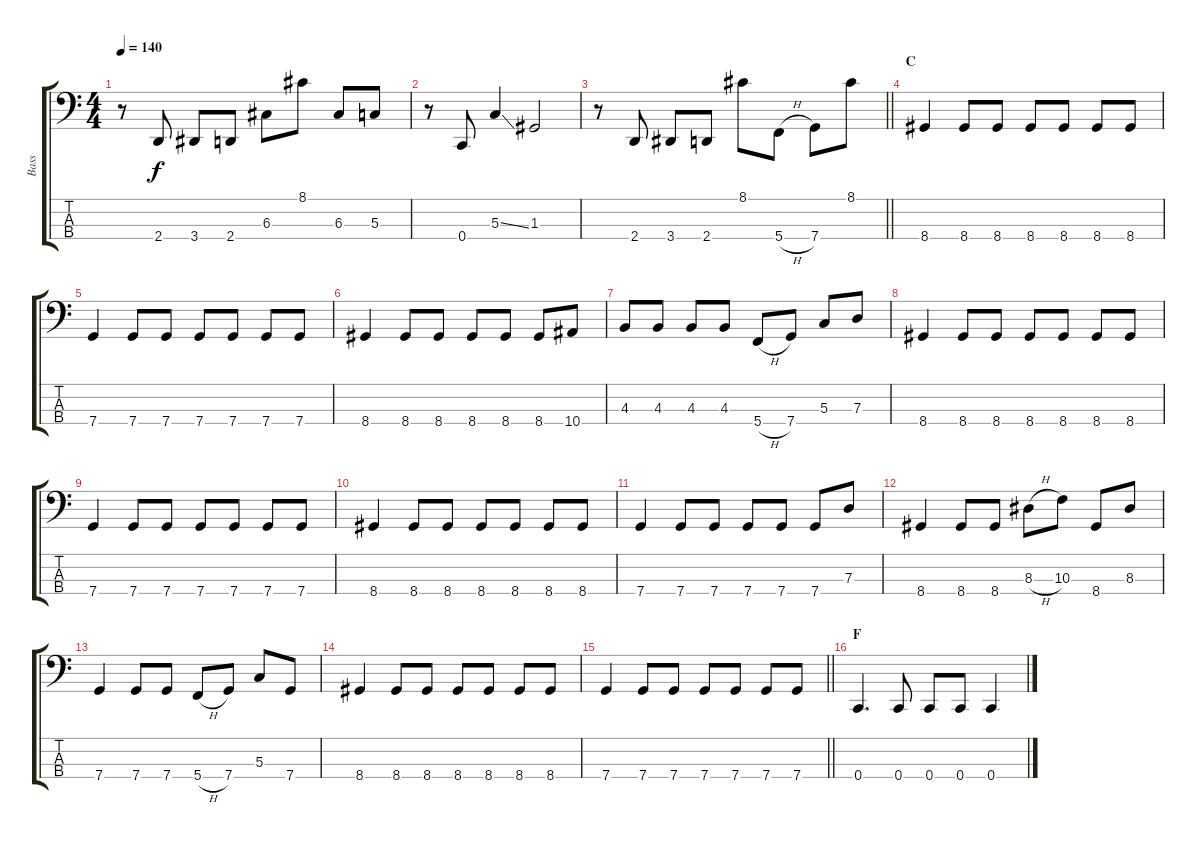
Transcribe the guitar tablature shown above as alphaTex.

\track ("Bass" "Bass") {instrument electricbasspick}
\staff {score tabs}
\tuning (F2 C2 G1 C1) {hide}
\ts (4 4)
\tempo 140
\clef f4
\ks c
r.8{dy f} 2.4.8 3.4.8 2.4.8 6.3.8 8.1.8 6.3.8 5.3.8 |
r.8 0.4.8 5.3{ss}.4 1.3.2 |
\barLineRight lightlight
r.8 2.4.8 3.4.8 2.4.8 8.1.8 5.4{h}.8 7.4.8 8.1.8 |
\section ("" "C")
8.4.4 8.4.8 8.4.8 8.4.8 8.4.8 8.4.8 8.4.8 |
7.4.4 7.4.8 7.4.8 7.4.8 7.4.8 7.4.8 7.4.8 |
8.4.4 8.4.8 8.4.8 8.4.8 8.4.8 8.4.8 10.4.8 |
4.3.8 4.3.8 4.3.8 4.3.8 5.4{h}.8 7.4.8 5.3.8 7.3.8 |
8.4.4 8.4.8 8.4.8 8.4.8 8.4.8 8.4.8 8.4.8 |
7.4.4 7.4.8 7.4.8 7.4.8 7.4.8 7.4.8 7.4.8 |
8.4.4 8.4.8 8.4.8 8.4.8 8.4.8 8.4.8 8.4.8 |
7.4.4 7.4.8 7.4.8 7.4.8 7.4.8 7.4.8 7.3.8 |
8.4.4 8.4.8 8.4.8 8.3{h}.8 10.3.8 8.4.8 8.3.8 |
7.4.4 7.4.8 7.4.8 5.4{h}.8 7.4.8 5.3.8 7.4.8 |
8.4.4 8.4.8 8.4.8 8.4.8 8.4.8 8.4.8 8.4.8 |
\barLineRight lightlight
7.4.4 7.4.8 7.4.8 7.4.8 7.4.8 7.4.8 7.4.8 |
\section ("" "F")
0.4.4{d} 0.4.8 0.4.8 0.4.8 0.4.4
